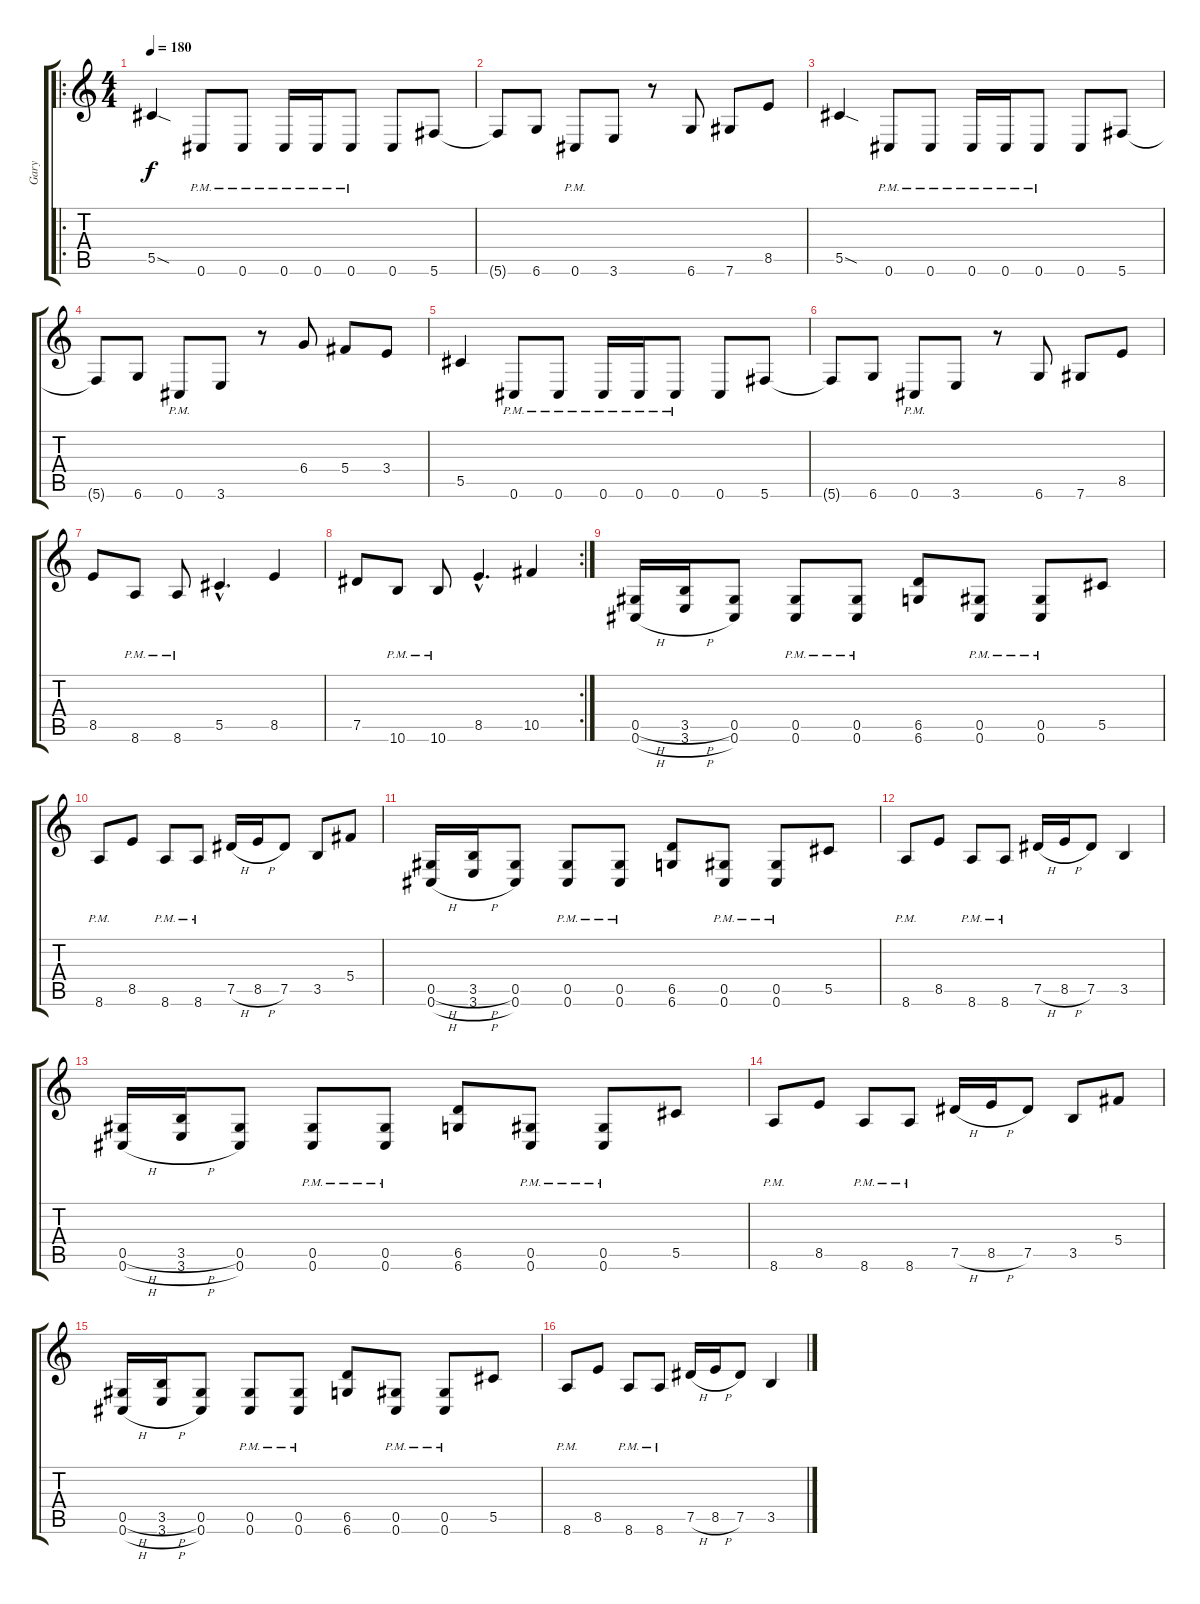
\track ("Gary" "Gary") {instrument distortionguitar}
\staff {score tabs}
\tuning (Eb4 Bb3 Gb3 Db3 Ab2 Db2) {hide}
\ro
\ts (4 4)
\tempo 180
\clef g2
\ks c
5.5{sod}.4{dy f} 0.6{pm}.8 0.6{pm}.8 0.6{pm}.16 0.6{pm}.16 0.6{pm}.8 0.6.8 5.6.8 |
5.6{t}.8 6.6.8 0.6{pm}.8 3.6.8 r.8 6.6.8 7.6.8 8.5.8 |
5.5{sod}.4 0.6{pm}.8 0.6{pm}.8 0.6{pm}.16 0.6{pm}.16 0.6{pm}.8 0.6.8 5.6.8 |
5.6{t}.8 6.6.8 0.6{pm}.8 3.6.8 r.8 6.4.8 5.4.8 3.4.8 |
5.5.4 0.6{pm}.8 0.6{pm}.8 0.6{pm}.16 0.6{pm}.16 0.6{pm}.8 0.6.8 5.6.8 |
5.6{t}.8 6.6.8 0.6{pm}.8 3.6.8 r.8 6.6.8 7.6.8 8.5.8 |
8.5.8 8.6{pm}.8 8.6{pm}.8 5.5{hac}.4{d} 8.5.4 |
\rc 2
7.5.8 10.6{pm}.8 10.6{pm}.8 8.5{hac}.4{d} 10.5.4 |
(0.5{h} 0.6{h}).16 (3.5{h} 3.6{h}).16 (0.5 0.6).8 (0.5{pm} 0.6{pm}).8 (0.5{pm} 0.6{pm}).8 (6.5 6.6).8 (0.5{pm} 0.6{pm}).8 (0.5 0.6{pm}).8 5.5.8 |
8.6{pm}.8 8.5.8 8.6{pm}.8 8.6{pm}.8 7.5{h}.16 8.5{h}.16 7.5.8 3.5.8 5.4.8 |
(0.5{h} 0.6{h}).16 (3.5{h} 3.6{h}).16 (0.5 0.6).8 (0.5{pm} 0.6{pm}).8 (0.5{pm} 0.6{pm}).8 (6.5 6.6).8 (0.5{pm} 0.6{pm}).8 (0.5{pm} 0.6{pm}).8 5.5.8 |
8.6{pm}.8 8.5.8 8.6{pm}.8 8.6{pm}.8 7.5{h}.16 8.5{h}.16 7.5.8 3.5.4 |
(0.5{h} 0.6{h}).16 (3.5{h} 3.6{h}).16 (0.5 0.6).8 (0.5{pm} 0.6{pm}).8 (0.5{pm} 0.6{pm}).8 (6.5 6.6).8 (0.5{pm} 0.6{pm}).8 (0.5{pm} 0.6{pm}).8 5.5.8 |
8.6{pm}.8 8.5.8 8.6{pm}.8 8.6{pm}.8 7.5{h}.16 8.5{h}.16 7.5.8 3.5.8 5.4.8 |
(0.5{h} 0.6{h}).16 (3.5{h} 3.6{h}).16 (0.5 0.6).8 (0.5{pm} 0.6{pm}).8 (0.5{pm} 0.6{pm}).8 (6.5 6.6).8 (0.5{pm} 0.6{pm}).8 (0.5{pm} 0.6{pm}).8 5.5.8 |
8.6{pm}.8 8.5.8 8.6{pm}.8 8.6{pm}.8 7.5{h}.16 8.5{h}.16 7.5.8 3.5.4
